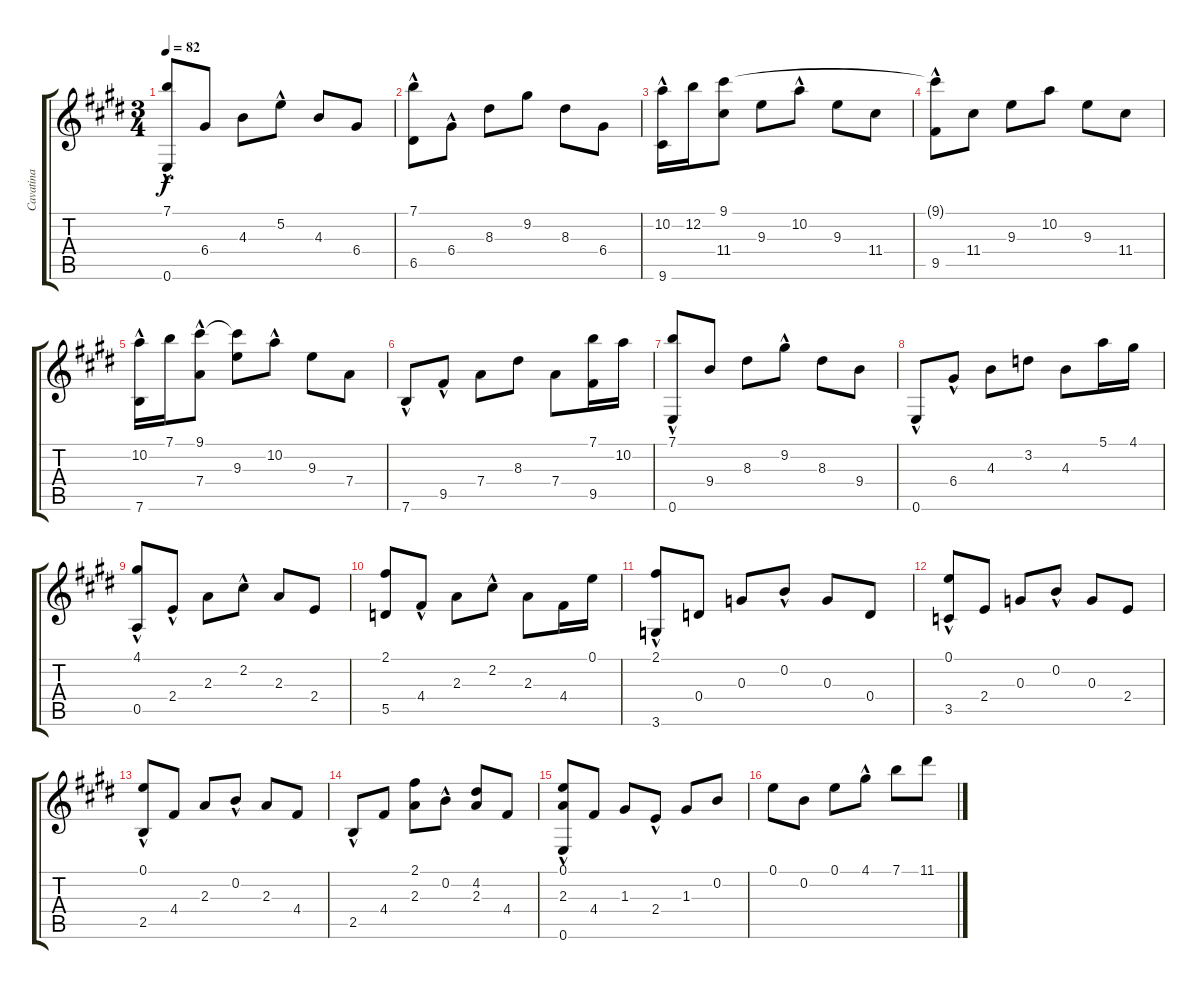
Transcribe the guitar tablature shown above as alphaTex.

\track ("Cavatina" "Cavatina") {instrument acousticguitarnylon}
\staff {score tabs}
\tuning (E4 B3 G3 D3 A2 E2) {hide}
\ts (3 4)
\tempo 82
\clef g2
\ks e
(7.1{hac} 0.6{hac}).8{dy f instrument acousticguitarnylon} 6.4.8 4.3.8 5.2{hac}.8 4.3.8 6.4.8 |
(7.1{hac} 6.5).8 6.4{hac}.8 8.3.8 9.2.8 8.3.8 6.4.8 |
(10.2 9.6{hac}).16 12.2.16 (9.1 11.4).8 9.3.8 10.2{hac}.8 9.3.8 11.4.8 |
(9.1{t} 9.5{hac}).8 11.4.8 9.3.8 10.2.8 9.3.8 11.4.8 |
(10.2 7.6{hac}).16 7.1.16 (9.1{hac} 7.4).8 (9.1{t} 9.3).8 10.2{hac}.8 9.3.8 7.4.8 |
7.6{hac}.8 9.5{hac}.8 7.4.8 8.3.8 7.4.8 (7.1 9.5).16 10.2.16 |
(7.1{hac} 0.6{hac}).8 9.4.8 8.3.8 9.2{hac}.8 8.3.8 9.4.8 |
0.6{hac}.8 6.4{hac}.8 4.3.8 3.2.8 4.3.8 5.1.16 4.1.16 |
(4.1{hac} 0.5{hac}).8 2.4{hac}.8 2.3.8 2.2{hac}.8 2.3.8 2.4.8 |
(2.1 5.5).8 4.4{hac}.8 2.3.8 2.2{hac}.8 2.3.8 4.4.16 0.1.16 |
(2.1{hac} 3.6{hac}).8 0.4.8 0.3.8 0.2{hac}.8 0.3.8 0.4.8 |
(0.1{hac} 3.5{hac}).8 2.4.8 0.3.8 0.2{hac}.8 0.3.8 2.4.8 |
(0.1 2.5{hac}).8 4.4.8 2.3.8 0.2{hac}.8 2.3.8 4.4.8 |
2.5{hac}.8 4.4.8 (2.1 2.3).8 0.2{hac}.8 (4.2 2.3).8 4.4.8 |
(0.1{hac} 2.3 0.6{hac}).8 4.4.8 1.3.8 2.4{hac}.8 1.3.8 0.2.8 |
0.1.8 0.2.8 0.1.8 4.1{hac}.8 7.1.8 11.1.8
